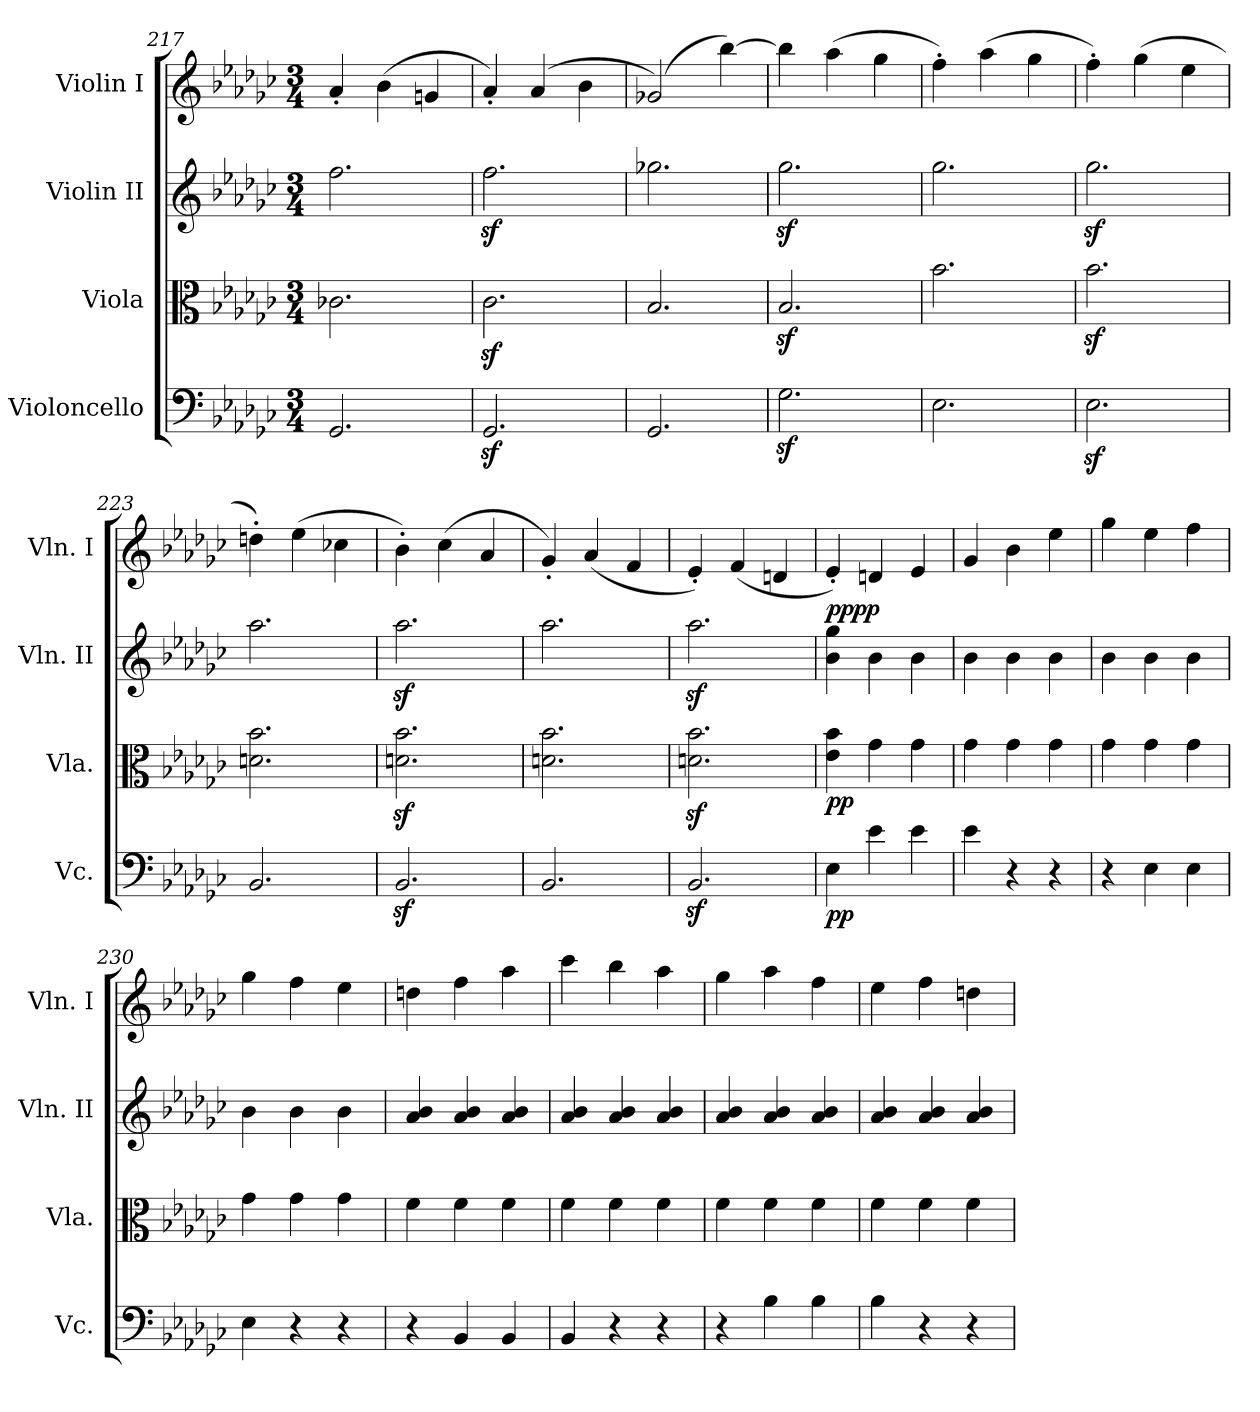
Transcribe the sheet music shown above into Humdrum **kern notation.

**kern	**dynam	**kern	**dynam	**kern	**dynam	**kern
*part4	*part4	*part3	*part3	*part2	*part2	*part1
*staff4	*staff4	*staff3	*staff3	*staff2	*staff2	*staff1
*I"Violoncello	*	*I"Viola	*	*I"Violin II	*	*I"Violin I
*I'Vc.	*	*I'Vla.	*	*I'Vln. II	*	*I'Vln. I
*clefF4	*	*clefC3	*	*clefG2	*	*clefG2
*k[b-e-a-d-g-c-]	*	*k[b-e-a-d-g-c-]	*	*k[b-e-a-d-g-c-]	*	*k[b-e-a-d-g-c-]
*e-:	*	*e-:	*	*e-:	*	*e-:
*M3/4	*	*M3/4	*	*M3/4	*	*M3/4
=217	=217	=217	=217	=217	=217	=217
2.GG-	.	2.c-X	.	2.ff	.	4a-'
.	.	.	.	.	.	(4b-
.	.	.	.	.	.	4gn
=218	=218	=218	=218	=218	=218	=218
2.GG-z	.	2.c-z	.	2.ffz	.	4a-')
.	.	.	.	.	.	(4a-
.	.	.	.	.	.	4b-
=219	=219	=219	=219	=219	=219	=219
2.GG-	.	2.B-	.	2.gg-X	.	(2g-X)
.	.	.	.	.	.	[4bb-)
=220	=220	=220	=220	=220	=220	=220
2.G-z	.	2.B-z	.	2.gg-z	.	4bb-]
.	.	.	.	.	.	(4aa-
.	.	.	.	.	.	4gg-
=221	=221	=221	=221	=221	=221	=221
2.E-	.	2.b-	.	2.gg-	.	4ff')
.	.	.	.	.	.	(4aa-
.	.	.	.	.	.	4gg-
=222	=222	=222	=222	=222	=222	=222
2.E-z	.	2.b-z	.	2.gg-z	.	4ff')
.	.	.	.	.	.	(4gg-
.	.	.	.	.	.	4ee-
=223	=223	=223	=223	=223	=223	=223
2.BB-	.	2.dn 2.b-	.	2.aa-	.	4ddn')
.	.	.	.	.	.	(4ee-
.	.	.	.	.	.	4cc-X
=224	=224	=224	=224	=224	=224	=224
2.BB-z	.	2.dnz 2.b-z	.	2.aa-z	.	4b-')
.	.	.	.	.	.	(4cc-
.	.	.	.	.	.	4a-
=225	=225	=225	=225	=225	=225	=225
2.BB-	.	2.dn 2.b-	.	2.aa-	.	4g-')
.	.	.	.	.	.	(4a-
.	.	.	.	.	.	4f
=226	=226	=226	=226	=226	=226	=226
2.BB-z	.	2.dnz 2.b-z	.	2.aa-z	.	4e-')
.	.	.	.	.	.	(4f
.	.	.	.	.	.	4dn
=227	=227	=227	=227	=227	=227	=227
!	!	!	!	!	!LO:DY:a	!
4E-	pp	4e- 4b-	pp	4b- 4gg-	pppp	4e-')
4e-	.	4g-	.	4b-	.	4dn
4e-	.	4g-	.	4b-	.	4e-
=228	=228	=228	=228	=228	=228	=228
4e-	.	4g-	.	4b-	.	4g-
4r	.	4g-	.	4b-	.	4b-
4r	.	4g-	.	4b-	.	4ee-
=229	=229	=229	=229	=229	=229	=229
4r	.	4g-	.	4b-	.	4gg-
4E-	.	4g-	.	4b-	.	4ee-
4E-	.	4g-	.	4b-	.	4ff
=230	=230	=230	=230	=230	=230	=230
4E-	.	4g-	.	4b-	.	4gg-
4r	.	4g-	.	4b-	.	4ff
4r	.	4g-	.	4b-	.	4ee-
=231	=231	=231	=231	=231	=231	=231
4r	.	4f	.	4a- 4b-	.	4ddn
4BB-	.	4f	.	4a- 4b-	.	4ff
4BB-	.	4f	.	4a- 4b-	.	4aa-
=232	=232	=232	=232	=232	=232	=232
4BB-	.	4f	.	4a- 4b-	.	4ccc-
4r	.	4f	.	4a- 4b-	.	4bb-
4r	.	4f	.	4a- 4b-	.	4aa-
=233	=233	=233	=233	=233	=233	=233
4r	.	4f	.	4a- 4b-	.	4gg-
4B-	.	4f	.	4a- 4b-	.	4aa-
4B-	.	4f	.	4a- 4b-	.	4ff
=234	=234	=234	=234	=234	=234	=234
4B-	.	4f	.	4a- 4b-	.	4ee-
4r	.	4f	.	4a- 4b-	.	4ff
4r	.	4f	.	4a- 4b-	.	4ddn
=	=	=	=	=	=	=
*-	*-	*-	*-	*-	*-	*-
